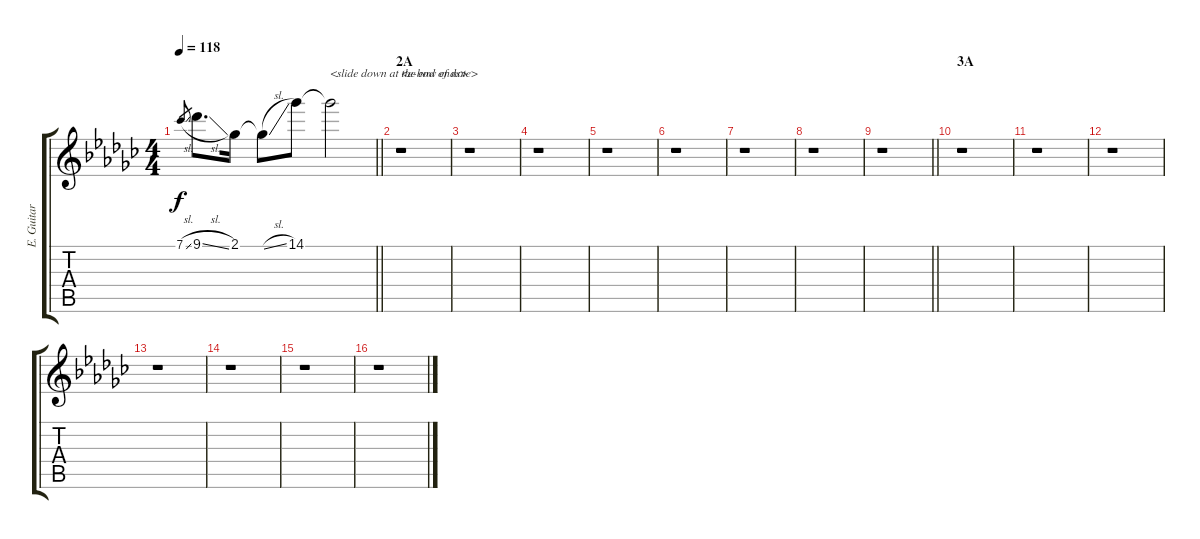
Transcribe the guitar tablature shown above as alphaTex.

\track ("E. Guitar II" "E. Guitar ") {instrument overdrivenguitar}
\staff {score tabs}
\tuning (E4 B3 G3 D3 A2 E2) {hide}
\ts (4 4)
\tempo 118
\clef g2
\barLineRight lightlight
\ks gb
7.1{sl}.8{gr dy f} 9.1{sl}.8{d} 2.1.16 2.1{sl t}.8 14.1.8 14.1{t}.2{txt "<slide down at the end of note>"} |
\section ("" "2A")
r.1{txt "<e-bow ends>"} |
r.1 |
r.1 |
r.1 |
r.1 |
r.1 |
r.1 |
\barLineRight lightlight
r.1 |
\section ("" "3A")
r.1 |
r.1 |
r.1 |
r.1 |
r.1 |
r.1 |
r.1
